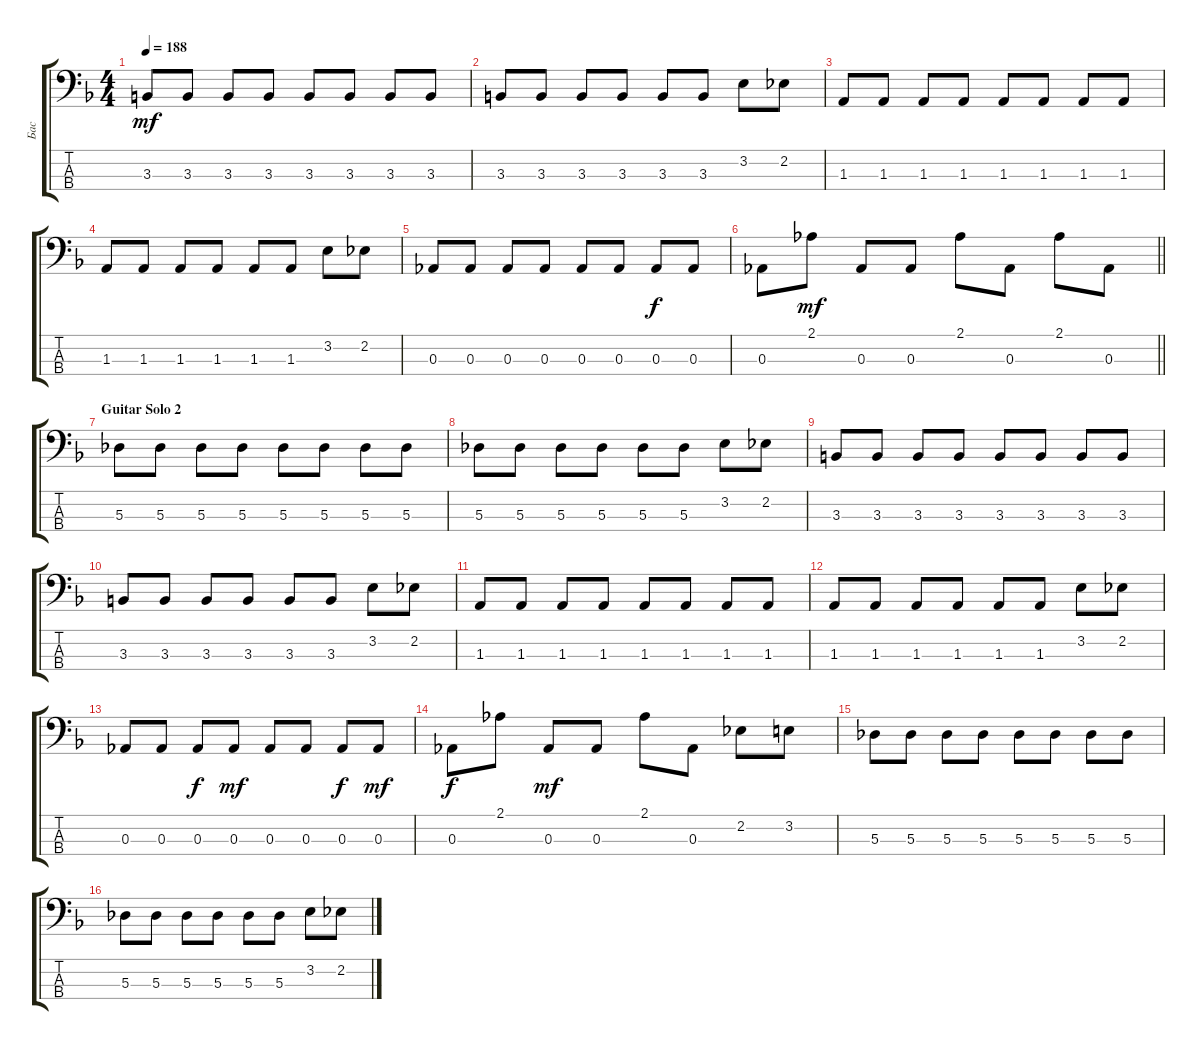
\track ("Бас" "Бас") {instrument electricbassfinger bank 7}
\staff {score tabs}
\tuning (Gb2 Db2 Ab1 Eb1) {hide}
\ts (4 4)
\tempo 188
\clef f4
\ks dminor
3.3.8{dy mf} 3.3.8 3.3.8 3.3.8 3.3.8 3.3.8 3.3.8 3.3.8 |
3.3.8 3.3.8 3.3.8 3.3.8 3.3.8 3.3.8 3.2.8 2.2.8 |
1.3.8 1.3.8 1.3.8 1.3.8 1.3.8 1.3.8 1.3.8 1.3.8 |
1.3.8 1.3.8 1.3.8 1.3.8 1.3.8 1.3.8 3.2.8 2.2.8 |
0.3.8 0.3.8 0.3.8 0.3.8 0.3.8 0.3.8 0.3.8{dy f} 0.3.8 |
\barLineRight lightlight
0.3.8 2.1.8{dy mf} 0.3.8 0.3.8 2.1.8 0.3.8 2.1.8 0.3.8 |
\section ("" "Guitar Solo 2")
5.3.8 5.3.8 5.3.8 5.3.8 5.3.8 5.3.8 5.3.8 5.3.8 |
5.3.8 5.3.8 5.3.8 5.3.8 5.3.8 5.3.8 3.2.8 2.2.8 |
3.3.8 3.3.8 3.3.8 3.3.8 3.3.8 3.3.8 3.3.8 3.3.8 |
3.3.8 3.3.8 3.3.8 3.3.8 3.3.8 3.3.8 3.2.8 2.2.8 |
1.3.8 1.3.8 1.3.8 1.3.8 1.3.8 1.3.8 1.3.8 1.3.8 |
1.3.8 1.3.8 1.3.8 1.3.8 1.3.8 1.3.8 3.2.8 2.2.8 |
0.3.8 0.3.8 0.3.8{dy f} 0.3.8{dy mf} 0.3.8 0.3.8 0.3.8{dy f} 0.3.8{dy mf} |
0.3.8{dy f} 2.1.8 0.3.8{dy mf} 0.3.8 2.1.8 0.3.8 2.2.8 3.2.8 |
5.3.8 5.3.8 5.3.8 5.3.8 5.3.8 5.3.8 5.3.8 5.3.8 |
5.3.8 5.3.8 5.3.8 5.3.8 5.3.8 5.3.8 3.2.8 2.2.8
